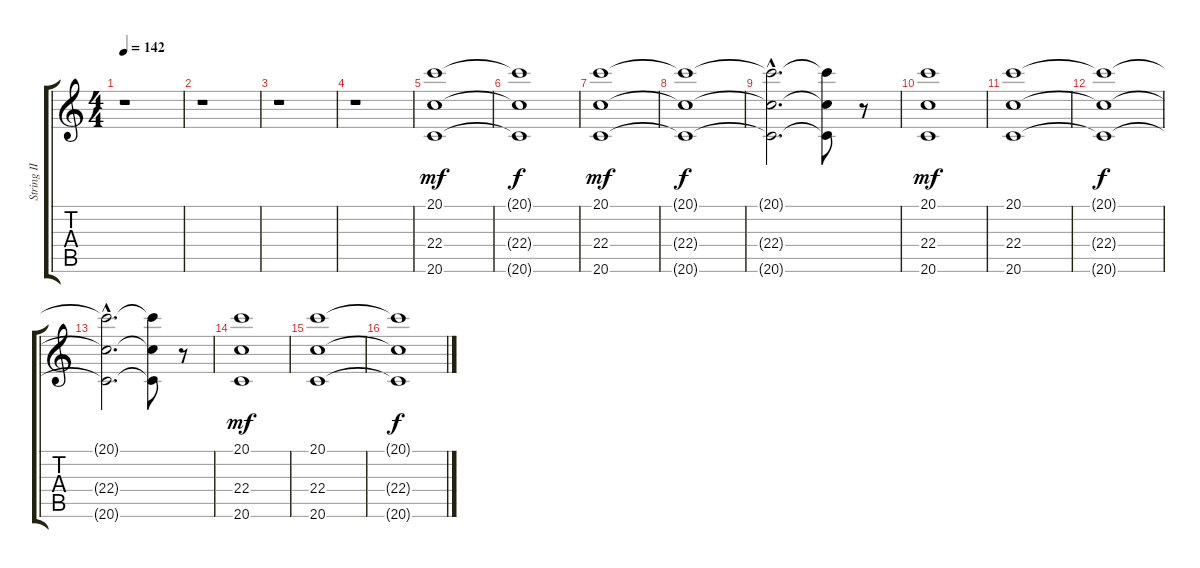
\track ("String II" "String II") {instrument stringensemble2}
\staff {score tabs}
\tuning (E4 B3 G3 D3 A2 E2) {hide}
\ts (4 4)
\tempo 142
\clef g2
\ks c
r.1{dy f} |
r.1 |
r.1 |
r.1 |
(20.1 22.4 20.6).1{dy mf} |
(20.1{t} 22.4{t} 20.6{t}).1{dy f} |
(20.1 22.4 20.6).1{dy mf} |
(20.1{t} 22.4{t} 20.6{t}).1{dy f} |
(20.1{hac t} 22.4{hac t} 20.6{hac t}).2{d} (20.1{t} 22.4{t} 20.6{t}).8 r.8 |
(20.1 22.4 20.6).1{dy mf} |
(20.1 22.4 20.6).1 |
(20.1{t} 22.4{t} 20.6{t}).1{dy f} |
(20.1{hac t} 22.4{hac t} 20.6{hac t}).2{d} (20.1{t} 22.4{t} 20.6{t}).8 r.8 |
(20.1 22.4 20.6).1{dy mf} |
(20.1 22.4 20.6).1 |
(20.1{t} 22.4{t} 20.6{t}).1{dy f}
